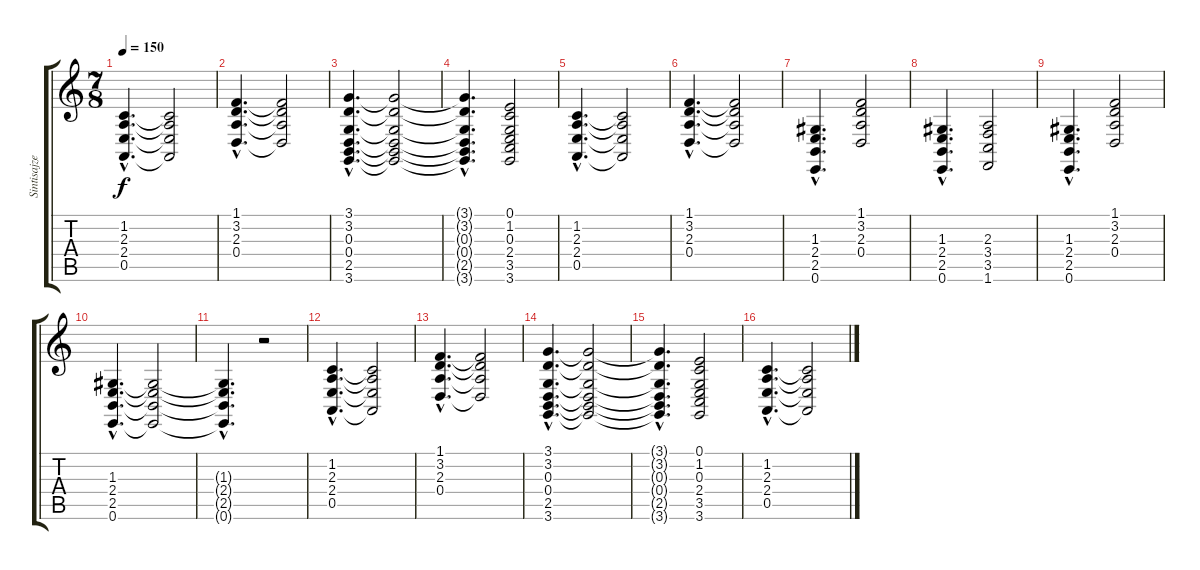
\track ("Sintisajzer" "Sintisajze") {instrument drawbarorgan}
\staff {score tabs}
\tuning (E4 B3 G3 D3 A2 E2) {hide}
\ts (7 8)
\tempo 150
\clef g2
\ks c
(1.2{hac} 2.3{hac} 2.4{hac} 0.5{hac}).4{d dy f} (1.2{t} 2.3{t} 2.4{t} 0.5{t}).2 |
(1.1{hac} 3.2{hac} 2.3{hac} 0.4{hac}).4{d} (1.1{t} 3.2{t} 2.3{t} 0.4{t}).2 |
(3.1{hac} 3.2{hac} 0.3{hac} 0.4{hac} 2.5{hac} 3.6{hac}).4{d} (3.1{t} 3.2{t} 0.3{t} 0.4{t} 2.5{t} 3.6{t}).2 |
(3.1{hac t} 3.2{hac t} 0.3{hac t} 0.4{hac t} 2.5{hac t} 3.6{hac t}).4{d} (0.1 1.2 0.3 2.4 3.5 3.6).2 |
(1.2{hac} 2.3{hac} 2.4{hac} 0.5{hac}).4{d} (1.2{t} 2.3{t} 2.4{t} 0.5{t}).2 |
(1.1{hac} 3.2{hac} 2.3{hac} 0.4{hac}).4{d} (1.1{t} 3.2{t} 2.3{t} 0.4{t}).2 |
(1.3{hac} 2.4{hac} 2.5{hac} 0.6{hac}).4{d} (1.1 3.2 2.3 0.4).2 |
(1.3{hac} 2.4{hac} 2.5{hac} 0.6{hac}).4{d} (2.3 3.4 3.5 1.6).2 |
(1.3{hac} 2.4{hac} 2.5{hac} 0.6{hac}).4{d} (1.1 3.2 2.3 0.4).2 |
(1.3{hac} 2.4{hac} 2.5{hac} 0.6{hac}).4{d} (1.3{t} 2.4{t} 2.5{t} 0.6{t}).2 |
(1.3{hac t} 2.4{hac t} 2.5{hac t} 0.6{hac t}).4{d} r.2 |
(1.2{hac} 2.3{hac} 2.4{hac} 0.5{hac}).4{d} (1.2{t} 2.3{t} 2.4{t} 0.5{t}).2 |
(1.1{hac} 3.2{hac} 2.3{hac} 0.4{hac}).4{d} (1.1{t} 3.2{t} 2.3{t} 0.4{t}).2 |
(3.1{hac} 3.2{hac} 0.3{hac} 0.4{hac} 2.5{hac} 3.6{hac}).4{d} (3.1{t} 3.2{t} 0.3{t} 0.4{t} 2.5{t} 3.6{t}).2 |
(3.1{hac t} 3.2{hac t} 0.3{hac t} 0.4{hac t} 2.5{hac t} 3.6{hac t}).4{d} (0.1 1.2 0.3 2.4 3.5 3.6).2 |
(1.2{hac} 2.3{hac} 2.4{hac} 0.5{hac}).4{d} (1.2{t} 2.3{t} 2.4{t} 0.5{t}).2
